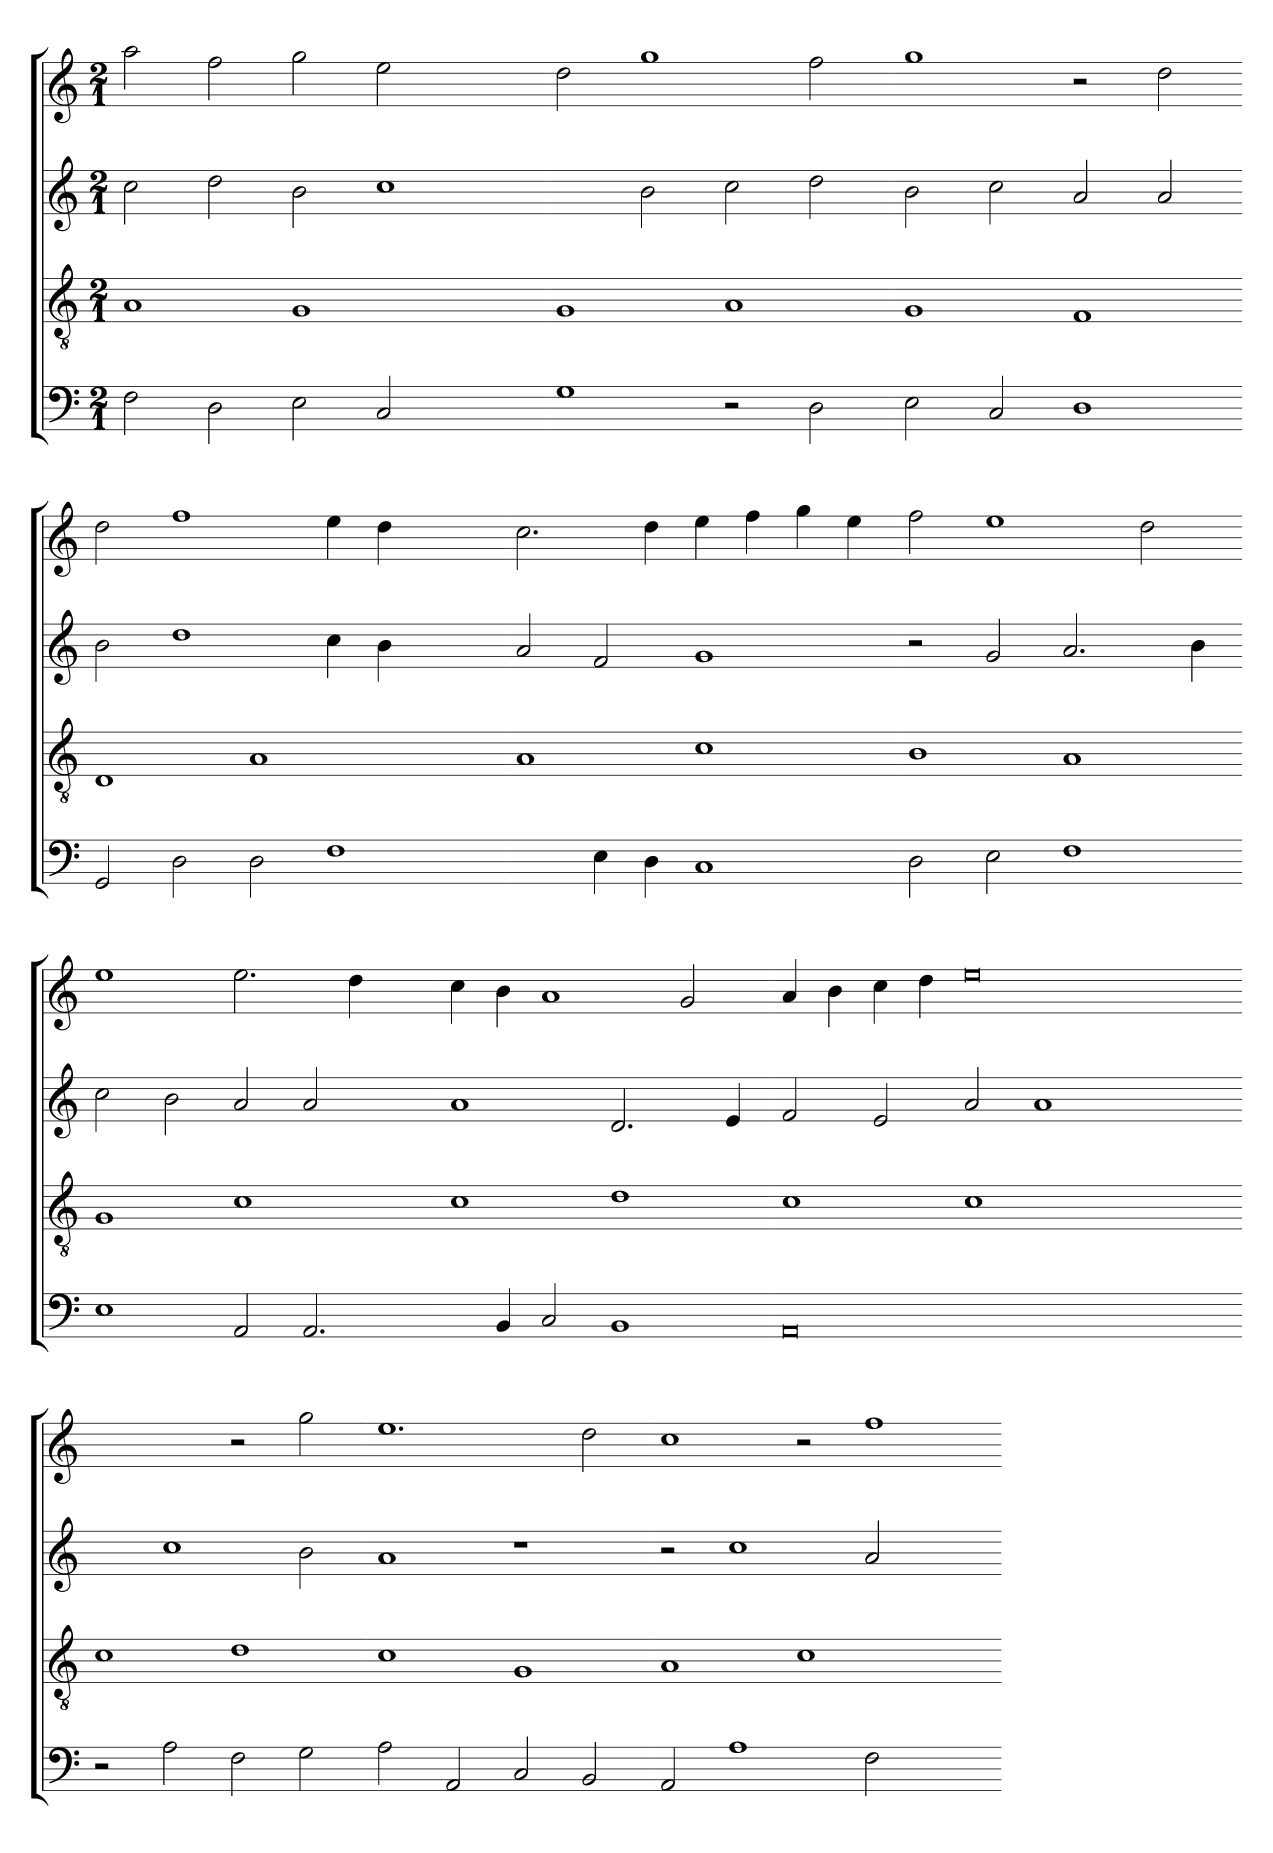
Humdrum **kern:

**kern	**kern	**kern	**kern
*part4	*part3	*part2	*part1
*staff4	*staff3	*staff2	*staff1
*clefF4	*clefGv2	*clefG2	*clefG2
*k[]	*k[]	*k[]	*k[]
*M2/1	*M2/1	*M2/1	*M2/1
=	=	=	=
2F	1A	2cc	2aa
2D	.	2dd	2ff
2E	1G	2b	2gg
2C	.	1cc	2ee
2ryy	2ryy	.	2ryy
=-	=-	=-	=-
1G	1G	2ryy	2dd
.	.	2b	1gg
2r	1A	2cc	.
2D	.	2dd	2ff
=-	=-	=-	=-
2E	1G	2b	1gg
2C	.	2cc	.
1D	1F	2a	2r
.	.	2a	2dd
=-	=-	=-	=-
2GG	1D	2b	2dd
2D	.	1dd	1ff
2D	1A	.	.
1F	.	4cc	4ee
.	.	4b	4dd
.	2ryy	2ryy	2ryy
=-	=-	=-	=-
2ryy	1A	2a	2.cc
4E	.	2f	.
4D	.	.	4dd
1C	1c	1g	4ee
.	.	.	4ff
.	.	.	4gg
.	.	.	4ee
=-	=-	=-	=-
2D	1B	2r	2ff
2E	.	2g	1ee
1F	1A	2.a	.
.	.	.	2dd
.	.	4b	.
=-	=-	=-	=-
1E	1G	2cc	1ee
.	.	2b	.
2AA	1c	2a	2.ee
2.AA	.	2a	.
.	.	.	4dd
.	4ryy	4ryy	4ryy
=-	=-	=-	=-
4ryy	1c	1a	4cc
4BB	.	.	4b
2C	.	.	1a
1BB	1d	2.d	.
.	.	.	2g
.	.	4e	.
=-	=-	=-	=-
0AA	1c	2f	4a
.	.	.	4b
.	.	2e	4cc
.	.	.	4dd
.	1c	2a	0ee
.	.	1a	.
1ryy	1ryy	.	.
.	.	2ryy	.
=-	=-	=-	=-
2r	1c	2ryy	1ryy
2A	.	1cc	.
2F	1d	.	2r
2G	.	2b	2gg
=-	=-	=-	=-
2A	1c	1a	1.ee
2AA	.	.	.
2C	1G	1r	.
2BB	.	.	2dd
=-	=-	=-	=-
2AA	1A	2r	1cc
1A	.	1cc	.
.	1c	.	2r
2F	.	2a	1ff
2ryy	2ryy	2ryy	.
=-	=-	=-	=-
*-	*-	*-	*-
